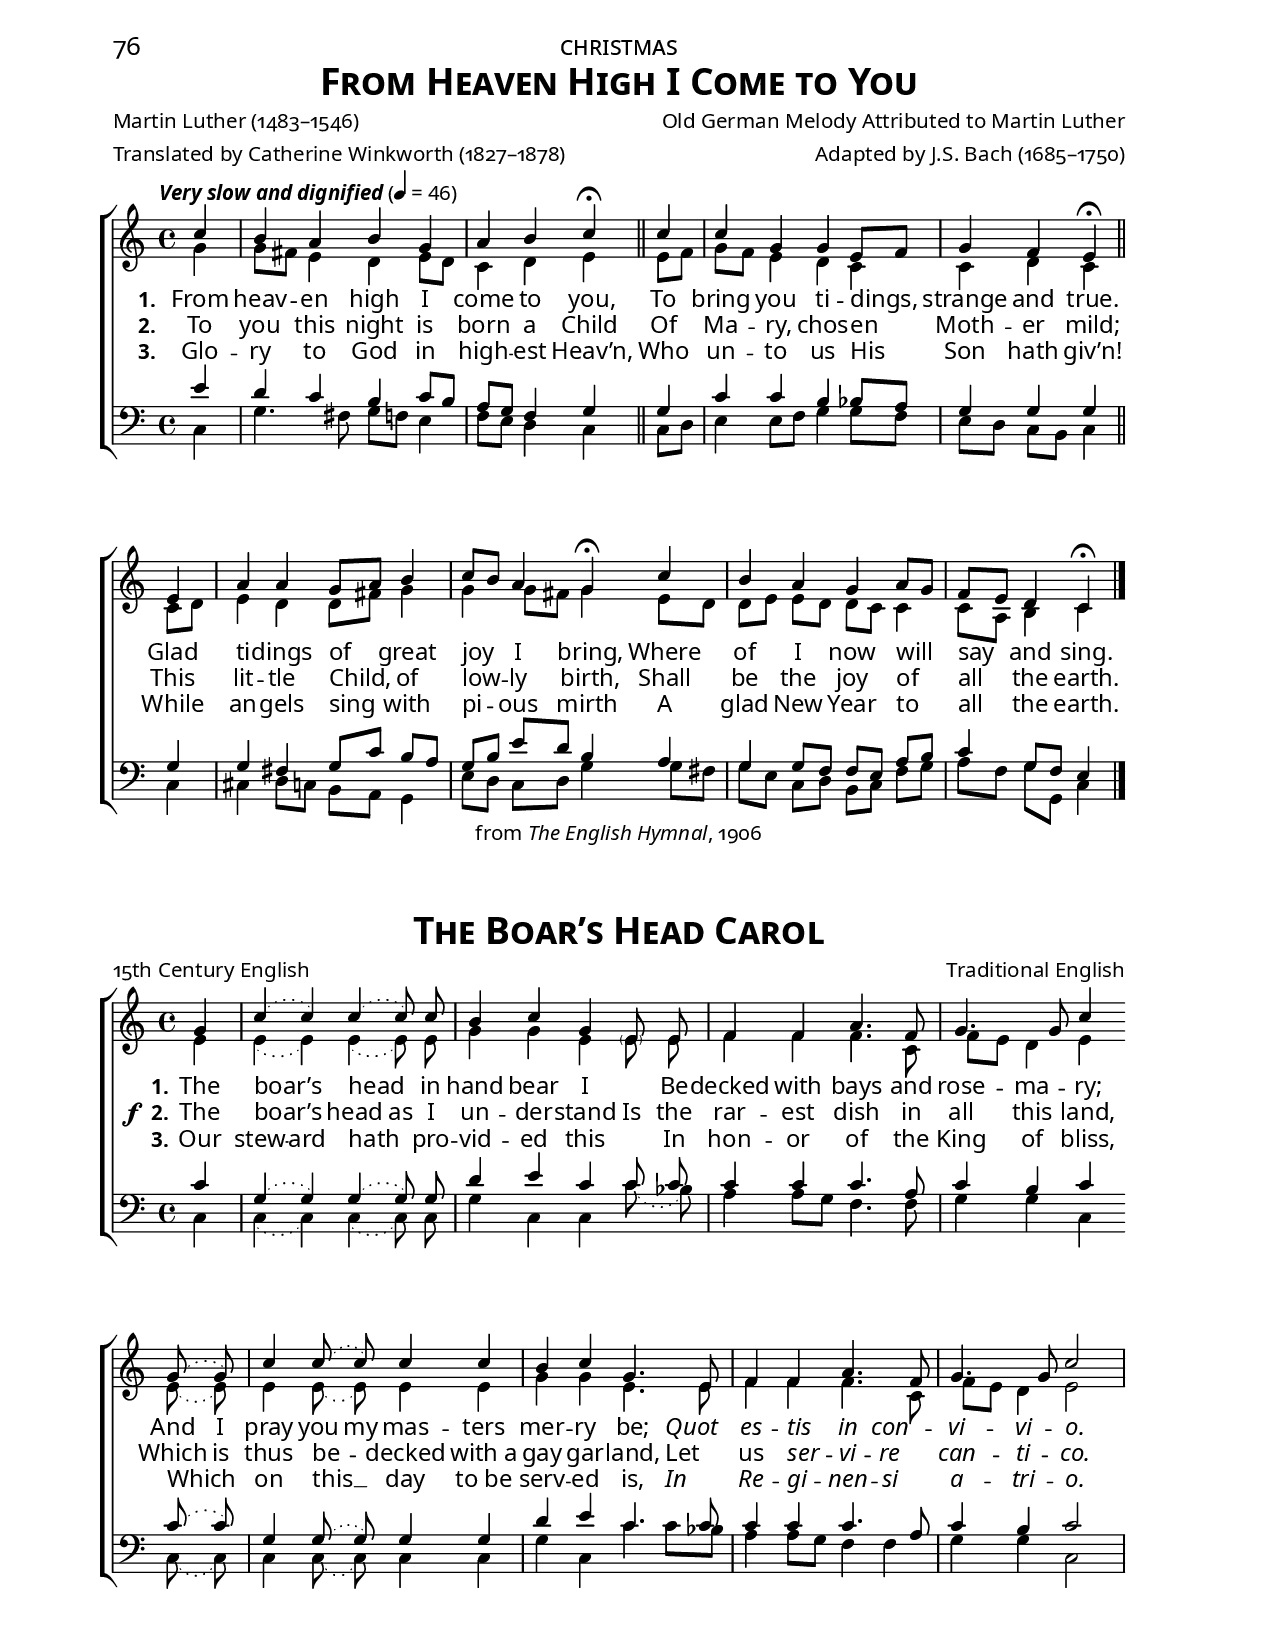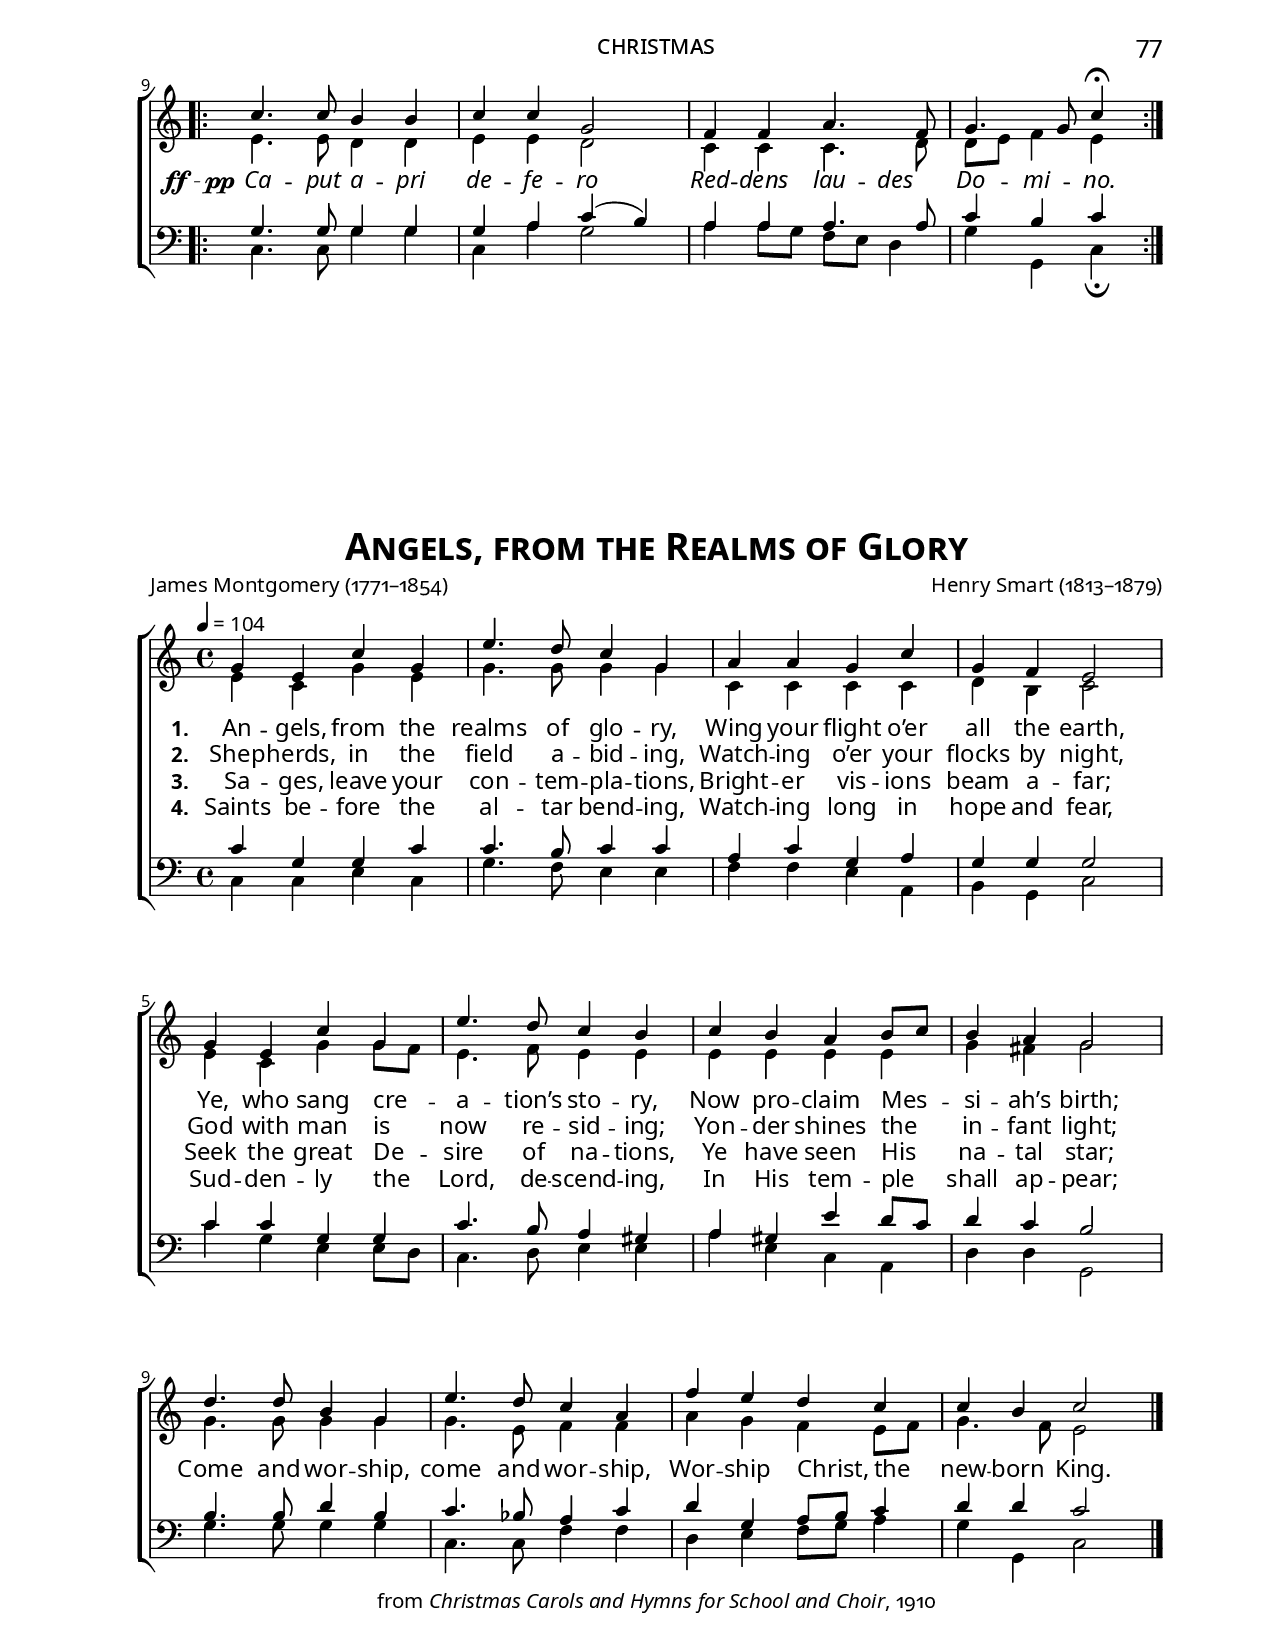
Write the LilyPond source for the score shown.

\version "2.14.2"
\include "util.ly"
\paper {
  print-all-headers = ##t
  paper-height = 11\in
  paper-width = 8.5\in
  indent = 0\in
  %system-system-spacing = #'((basic-distance . 10) (padding . 0))
  score-markup-spacing =
    #'((basic-distance . 0)
       (minimum-distance . 0)
       (padding . 0)
       (stretchability . 0))
  system-system-spacing =
    #'((basic-distance . 0)
       (minimum-distance . 0)
       (padding . -5)
       (stretchability . 100))
%{IF_LESSER
  markup-system-spacing #'stretchability = 50
  top-markup-spacing #'stretchability = 30
  last-bottom-spacing #'stretchability = 60
%}%END_IF_LESSER
  ragged-last-bottom = ##f
  ragged-bottom = ##f
  two-sided = ##t
  inner-margin = 1\in
  outer-margin = 0.75\in
  top-margin = 0.26\in
  bottom-margin = 0.25\in
  first-page-number = #076
  print-first-page-number = ##t
  headerLine = \markup{\override #'(font-name . "Garamond Premier Pro") \smallCapsOldStyle"christmas"}
  oddHeaderMarkup = \markup\fill-line{
     \override #'(font-name . "Garamond Premier Pro")\abs-fontsize #12.5
     \combine 
        \fill-line{"" \on-the-fly #print-page-number-check-first
        \oldStylePageNum""
        }
        \fill-line{\headerLine}
  }
  evenHeaderMarkup = \markup {
     \override #'(font-name . "Garamond Premier Pro")\abs-fontsize #12.5
     \combine
        \on-the-fly #print-page-number-check-first
        \oldStylePageNum""
        \fill-line{\headerLine}
  }
}

#(set-global-staff-size 18) \paper{ #(define fonts (make-pango-font-tree "Garamond Premier Pro" "Garamond Premier Pro" "Garamond Premier Pro" (/ 18 20))) }
%IF_NOT_LESSER
global = {
  \key c \major
  \time 4/4
  \autoBeamOff
  \mergeDifferentlyHeadedOn
}

sopMusic = \relative c'' {
  \tempo \markup\italic"Very slow and dignified" 4 = 46
  \partial 4 c4 |
  b a b g |
  a b c\fermata \bar "||"
  
  c |
  c g g e8[ f] |
  g4 f e\fermata \bar"||"
  
  e |
  a a g8[ a] b4 |
  c8[ b] a4 g\fermata
  
  c4 |
  b a g a8[ g] |
  f[ e] d4 c\fermata \bar "|."
}
sopWords = \lyricmode {
  
}

altoMusic = \relative c' {
  g'4 |
  g8[ fis] e4 d e8[ d] |
  c4 d e |
  
  e8[ f] |
  g[ f] e4 d c |
  c d c |
  
  c8[ d] |
  e4 d d8[ fis] g4 |
  g g8[ fis] g4 |
  
  e8[ d] |
  d[ e] e[ d] d[ c] c4 |
  c8[ a] b4 c \bar "|."
}
altoWords = \lyricmode {
  \dropLyricsIX
  \set stanza = #"1. "
  From heav -- en high I come to you,
  To bring you ti -- dings, strange and true.
  Glad ti -- dings of great joy I bring,
  Where of I now will say and sing.
}
altoWordsII = \lyricmode {
  \dropLyricsIX
%\markup\italic
  \set stanza = #"2. "
  To you this night is born a Child
  Of Ma -- ry, chos -- en Moth -- er mild;
  This lit -- tle Child, of low -- ly birth,
  Shall be the joy of all the earth.
}
altoWordsIII = \lyricmode {
  \dropLyricsIX
  \set stanza = #"3. "
  Glo -- ry to God in high -- est Heav’n,
  Who un -- to us His Son hath giv’n!
  While an -- gels sing with pi -- ous mirth
  A glad New Year to all the earth.
}
altoWordsIV = \lyricmode {
}
altoWordsV = \lyricmode {
}
altoWordsVI = \lyricmode {
}
tenorMusic = \relative c' {
  e4 |
  d c b c8[ b] |
  a[ g] f4 g |
  
  g4 |
  c c b bes8[ a] |
  g4 g g |
  
  g |
  g fis g8[ c] b[ a] |
  g[ b] e[ d] b4 |
  
  a4 |
  g g8[ f] f[ e] a[ b] |
  c4 g8[ f] e4 \bar "|."
}
tenorWords = \lyricmode {

}

bassMusic = \relative c {
  c4 |
  g'4. fis8 g[ f] e4 |
  f8[ e] d4 c |
  
  c8[ d] |
  e4 e8[ f] g4 g8[ f] |
  e[ d] c[ b] c4 |
  
  c |
  cis d8[ c] b[ a] g4 |
  e'8[ d] c[ d] g4 |
  
  g8[ fis] |
  g[ e] c[ d] b[ c] f[ g] |
  a[ f] g[ g,] c4 \bar "|."
}
bassWords = \lyricmode {

}

pianoRH = \relative c' {
  
}
pianoLH = \relative c' {
  
}

\score {
  <<
   \new ChoirStaff <<
%    \new Lyrics = sopranos \with { \override VerticalAxisGroup #'nonstaff-relatedstaff-spacing = #'((basic-distance . 1)) }
    \new Staff = women <<
      \new Voice = "sopranos" { \voiceOne << \global \sopMusic >> }
      \new Voice = "altos" { \voiceTwo << \global \altoMusic >> }
    >>
    \new Lyrics \with { alignAboveContext = #"women" \override VerticalAxisGroup #'nonstaff-relatedstaff-spacing = #'((basic-distance . 1))} \lyricsto "sopranos" \sopWords
    \new Lyrics = "altosVI"  \with { alignBelowContext = #"women" } \lyricsto "sopranos" \altoWordsVI
    \new Lyrics = "altosV"  \with { alignBelowContext = #"women" } \lyricsto "sopranos" \altoWordsV
    \new Lyrics = "altosIV"  \with { alignBelowContext = #"women" } \lyricsto "sopranos" \altoWordsIV
    \new Lyrics = "altosIII"  \with { alignBelowContext = #"women" } \lyricsto "sopranos" \altoWordsIII
    \new Lyrics = "altosII"  \with { alignBelowContext = #"women" } \lyricsto "sopranos" \altoWordsII
    \new Lyrics = "altos"  \with { alignBelowContext = #"women" \override VerticalAxisGroup #'nonstaff-relatedstaff-spacing = #'((padding . -0.5))} \lyricsto "sopranos" \altoWords
   \new Staff = men <<
      \clef bass
      \new Voice = "tenors" { \voiceOne << \global \tenorMusic >> }
      \new Voice = "basses" { \voiceTwo << \global \bassMusic >> }
    >>
    \new Lyrics \with { alignAboveContext = #"men" \override VerticalAxisGroup #'nonstaff-relatedstaff-spacing = #'((basic-distance . 1)) } \lyricsto "tenors" \tenorWords
    \new Lyrics \with { alignBelowContext = #"men" \override VerticalAxisGroup #'nonstaff-relatedstaff-spacing = #'((basic-distance . 1)) } \lyricsto "basses" \bassWords
  >>
%    \new PianoStaff << \new Staff { \new Voice { \pianoRH } } \new Staff { \clef "bass" \pianoLH } >>
  >>
  \layout {
  \context {
    \Lyrics
    \override LyricText #'font-size = #1.3
  }
    \context {
      \Score
      %\override SpacingSpanner #'base-shortest-duration = #(ly:make-moment 1 8)
      %\override SpacingSpanner #'common-shortest-duration = #(ly:make-moment 1 4)
    }
    \context {
      % Remove all empty staves
      % \Staff \RemoveEmptyStaves \override VerticalAxisGroup #'remove-first = ##t
    }
    \context {
      \Lyrics
      \override LyricText #'X-offset = #center-on-word
    }
  }
  
  \header {
    title = \markup{\override #'(font-name . "Garamond Premier Pro Semibold"){ \abs-fontsize #18 \smallCapsOldStyle"From Heaven High I Come to You"}}
    poet = \markup\oldStyleNum"Martin Luther (1483–1546)"
    meter = \markup\oldStyleNum"Translated by Catherine Winkworth (1827–1878)"
    composer = \markup\oldStyleNum"Old German Melody Attributed to Martin Luther"
    arranger = \markup\oldStyleNum"Adapted by J.S. Bach (1685–1750)"
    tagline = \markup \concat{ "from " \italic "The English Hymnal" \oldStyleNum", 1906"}
  }
}
\markup\fill-line{\concat{ "from " \italic "The English Hymnal" \oldStyleNum", 1906"}}
\markup\vspace#2

%END_IF_NOT_LESSER

















%Boars Head Carol
global = {
  \key c \major
  \time 4/4
  \autoBeamOff
  \override DynamicLineSpanner #'staff-padding = #0.0
  \override DynamicLineSpanner #'Y-extent = #'(-1 . 1)
  \mergeDifferentlyDottedOn
}

sopMusic = \relative c'' {
  \partial 4 g4 |
  \slurDotted c4( c) c4( c8) c8 |
  b4 c g4 \parenthesize e8\noBeam e |
  
  f4 f a4. f8 |
  g4. g8 c4 \bar""\break g8\noBeam( g) |
  c4 c8\noBeam( c) c4 c |
  
  b c g4. e8 |
  f4 f a4. f8 |
  g4. g8 c2 | \break
  
  \repeat volta 2 {
    c4. c8 b4 b |
    c c g2 |
    f4 f a4. f8 |
    g4. g8 c4\fermata
  }
}
sopWords = \lyricmode {
  
}

altoMusic = \relative c' {
  e4 |
  \slurDotted e( e) e4( e8) e8 |
  g4 g e4 e8\noBeam e |
  
  f4 f f4. c8 |
  \slurSolid f8[ e] d4 e \slurDotted e8\noBeam( e) |
  e4 e8\noBeam( e) e4 e |
  
  g g e4. e8 |
  f4 f f4. c8 |
  \slurSolid f[ e] d4 e2 |
  
  e4. e8 d4 d |
  e e d2 |
  c4 c c4. d8 |
  \slurSolid d[ e] f4 e |
}
altoWords = {
  \dropLyricsIX
  \lyricmode {
    \set stanza = #"1."
    \set ignoreMelismata = ##t
    The boar’s _ head _ in hand bear I "" Be -- decked with bays and rose -- ma -- ry;
    \set associatedVoice = "basses"
    And I pray you my mas -- ters mer -- ry be;
    \markup\italic Quot _ \markup\italic es -- \markup\italic tis _ \markup\italic in \markup\italic con -- \markup\italic vi -- \markup\italic vi -- \markup\italic o.
  }
  \set stanza = \markup\dynamic"  ff - pp"
  \lyricmode {
    \unset ignoreMelismata
    \markup\italic Ca -- \markup\italic put \markup\italic a -- \markup\italic pri \markup\italic de -- \markup\italic fe -- \markup\italic ro
    \set associatedVoice = "tenors"
    \markup\italic Red -- \markup\italic dens
    \set associatedVoice = "basses"
    \markup\italic lau -- \markup\italic des \markup\italic Do -- \markup\italic mi -- \markup\italic no.
  }
}
altoWordsII = {
  \dropLyricsIX
  \set stanza = \markup{\dynamic"f " "2."}
  \lyricmode {
  %\markup\italic
    \set ignoreMelismata = ##t
    The boar’s _ head as I un -- der -- stand Is the rar -- est dish in all this land,
    \set associatedVoice = "basses"
    Which is thus be -- _ decked with_a gay gar -- land,
    Let _ us
    \markup\italic ser -- _ \markup\italic vi -- \markup\italic re \markup\italic can -- \markup\italic ti -- \markup\italic co.
  }
}
altoWordsIII = \lyricmode {
  \dropLyricsIX
  \set stanza = #"3."
  \set ignoreMelismata = ##t
  Our stew -- ard hath _ pro -- vid -- ed this
  "" In hon -- or of the King of bliss,
  \set associatedVoice = "basses"
  Which _ on this __ _ day to_be serv -- ed is,
  \markup\italic In _ \markup\italic Re -- \markup\italic gi -- _ \markup\italic nen -- \markup\italic si \markup\italic a -- \markup\italic tri -- \markup\italic o.
}
altoWordsIV = \lyricmode {
}
altoWordsV = \lyricmode {
}
altoWordsVI = \lyricmode {
}
tenorMusic = \relative c' {
  c4 |
  \slurDotted g( g) g4( g8) g8 |
  d'4 e c4 c8\noBeam c |
  
  c4 c c4. a8 |
  c4 b c c8\noBeam( c) |
  g4 g8\noBeam( g) g4 g |
  
  d' e c4. c8 |
  c4 c c4. a8 |
  c4 b c2 |
  
  g4. g8 g4 g |
  g a \slurSolid c( b) |
  a a a4. a8 |
  c4 b c |
}
tenorWords = \lyricmode {

}

bassMusic = \relative c {
  c4 |
  \slurDotted c( c) c4( c8) c8 |
  g'4 c, c4 c'8\noBeam( bes) |
  
  a4 \slurSolid a8[ g] f4. f8 |
  g4 g c, \slurDotted c8\noBeam( c) |
  c4 c8\noBeam( c) c4 c |
  
  g' c, c'4 c8[ bes] |
  a4 \slurSolid a8[ g] f4 f |
  g4 g c,2 |
  
  c4. c8 g'4 g |
  c, a' g2 |
  a4 a8[ g] f[ e] d4 |
  g4 g, c\fermata |
}
bassWords = \lyricmode {

}

pianoRH = \relative c' {
  
}
pianoLH = \relative c' {
  
}

\score {
  <<
   \new ChoirStaff <<
%    \new Lyrics = sopranos \with { \override VerticalAxisGroup #'nonstaff-relatedstaff-spacing = #'((basic-distance . 1)) }
    \new Staff = women <<
      \new Voice = "sopranos" { \voiceOne << \global \sopMusic >> }
      \new Voice = "altos" { \voiceTwo << \global \altoMusic >> }
    >>
   \new Staff = men <<
      \clef bass
      \new Voice = "tenors" { \voiceOne << \global \tenorMusic >> }
      \new Voice = "basses" { \voiceTwo << \global \bassMusic >> }
    >>
    \new Lyrics \with { alignAboveContext = #"women" \override VerticalAxisGroup #'nonstaff-relatedstaff-spacing = #'((basic-distance . 1))} \lyricsto "sopranos" \sopWords
    \new Lyrics = "altosVI"  \with { alignBelowContext = #"women" } \lyricsto "tenors" \altoWordsVI
    \new Lyrics = "altosV"  \with { alignBelowContext = #"women" } \lyricsto "tenors" \altoWordsV
    \new Lyrics = "altosIV"  \with { alignBelowContext = #"women" } \lyricsto "tenors" \altoWordsIV
    \new Lyrics = "altosIII"  \with { alignBelowContext = #"women" } \lyricsto "tenors" \altoWordsIII
    \new Lyrics = "altosII"  \with { alignBelowContext = #"women" } \lyricsto "tenors" \altoWordsII
    \new Lyrics = "altos"  \with { alignBelowContext = #"women" \override VerticalAxisGroup #'nonstaff-relatedstaff-spacing = #'((padding . -0.5))} \lyricsto "tenors" \altoWords
    \new Lyrics \with { alignAboveContext = #"men" \override VerticalAxisGroup #'nonstaff-relatedstaff-spacing = #'((basic-distance . 1)) } \lyricsto "tenors" \tenorWords
    \new Lyrics \with { alignBelowContext = #"men" \override VerticalAxisGroup #'nonstaff-relatedstaff-spacing = #'((basic-distance . 1)) } \lyricsto "basses" \bassWords
  >>
%    \new PianoStaff << \new Staff { \new Voice { \pianoRH } } \new Staff { \clef "bass" \pianoLH } >>
  >>
  \layout {
  \context {
    \Lyrics
    \override LyricText #'font-size = #1.3
  }
    \context {
      \Score
      %\override SpacingSpanner #'base-shortest-duration = #(ly:make-moment 1 8)
      %\override SpacingSpanner #'common-shortest-duration = #(ly:make-moment 1 4)
    }
    \context {
      % Remove all empty staves
      % \Staff \RemoveEmptyStaves \override VerticalAxisGroup #'remove-first = ##t
    }
    \context {
      \Lyrics
      \override LyricText #'X-offset = #center-on-word
    }
  }
  \header {
    title = \markup{\override #'(font-name . "Garamond Premier Pro Semibold"){ \abs-fontsize #18 \smallCapsOldStyle"The Boar’s Head Carol"}}
    poet = \markup\oldStyleNum"15th Century English"
    composer = \markup\oldStyleNum"Traditional English"
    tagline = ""
  }
}
%IF_NOT_LESSER
\markup\vspace#8
%END_IF_NOT_LESSER





















%Angels From the Realms of Glory
global = {
  \key c \major
  \time 4/4
  \override DynamicLineSpanner #'staff-padding = #0.0
  \override DynamicLineSpanner #'Y-extent = #'(-1 . 1)
  \autoBeamOff
}

sopMusic = \relative c'' {
  \tempo 4 = 104
  g4 e c' g |
  e'4. d8 c4 g |
  a a g c |
  g f e2 | \break
  
  g4 e c' g |
  e'4. d8 c4 b |
  c b a b8[ c] |
  b4 a g2 | \break
  
  d'4. d8 b4 g |  
  e'4. d8 c4 a |
  f' e d c |
  c b c2 \bar "|."
}
sopWords = \lyricmode {
  
}

altoMusic = \relative c' {
  e4 c g' e |
  g4. g8 g4 g |
  c, c c c |
  
  d b c2 |
  e4 c g' g8[ f] |
  e4. f8 e4 e |
  
  e e e e |
  g fis g2 |
  g4. g8 g4 g |
  
  g4. e8 f4 f |
  a g f e8[ f] |
  g4. f8 e2 \bar "|."
}
altoWords = \lyricmode {
  \dropLyricsIX
  \set stanza = #"1. "
  An -- gels, from the realms of glo -- ry,
  Wing your flight o’er all the earth,
  \set associatedVoice = "basses"
  Ye, who sang cre -- a -- tion’s sto -- ry,
  \unset associatedVoice
  Now pro -- claim Mes -- si -- ah’s birth;
  Come and wor -- ship, come and wor -- ship,
  \set associatedVoice = "basses"
  Wor -- ship
  \set associatedVoice = "altos"
  Christ, the
  \unset associatedVoice
  new -- born King.
}
altoWordsII = \lyricmode {
  \dropLyricsIX
%\markup\italic
  \set stanza = #"2. "
  Shep -- herds, in the field a -- bid -- ing, Watch -- ing o’er your flocks by night,
  \set associatedVoice = "basses"
  God with man is now re -- sid -- ing;
  \unset associatedVoice
  Yon -- der shines the in -- fant light;
}
altoWordsIII = \lyricmode {
  \dropLyricsIX
  \set stanza = #"3. "
  Sa -- ges, leave your con -- tem -- pla -- tions, Bright -- er vis -- ions beam a -- far;
  \set associatedVoice = "basses"
  Seek the great De -- sire of na -- tions,
  \unset associatedVoice
  Ye have seen His na -- tal star;
}
altoWordsIV = \lyricmode {
  \dropLyricsIX
  \set stanza = #"4. "
  Saints be -- fore the al -- tar bend -- ing,
    Watch -- ing long in hope and fear,
  \set associatedVoice = "basses"
  Sud -- den -- ly the Lord, de -- scend -- ing, 
  \unset associatedVoice
    In His tem -- ple shall ap -- pear;
}
tenorMusic = \relative c' {
  c4 g g c |
  c4. b8 c4 c |
  a c g a |
  
  g g g2 |
  c4 c g g |
  c4. b8 a4 gis |
  
  a gis e' d8[ c] |
  d4 c b2 |
  b4. b8 d4 b |
  
  c4. bes8 a4 c |
  d g, a8[ b] c4 |
  d4 d c2 \bar "|."
}
tenorWords = \lyricmode {

}

bassMusic = \relative c {
  c4 c e c |
  g'4. f8 e4 e |
  f f e a, |
  
  b g c2 |
  c'4 g e e8[ d] |
  c4. d8 e4 e |
  
  a e c a |
  d d g,2 |
  g'4. g8 g4 g |
  
  c,4. c8 f4 f |
  d e f8[ g] a4 |
  g g, c2 \bar "|."
}
bassWords = \lyricmode {

}

\score {
  <<
   \new ChoirStaff <<
%    \new Lyrics = sopranos \with { \override VerticalAxisGroup #'nonstaff-relatedstaff-spacing = #'((basic-distance . 1)) }
    \new Staff = women <<
      \new Voice = "sopranos" { \voiceOne << \global \sopMusic >> }
      \new Voice = "altos" { \voiceTwo << \global \altoMusic >> }
    >>
    \new Lyrics \with { alignAboveContext = #"women" \override VerticalAxisGroup #'nonstaff-relatedstaff-spacing = #'((basic-distance . 1))} \lyricsto "sopranos" \sopWords
   \new Staff = men <<
      \clef bass
      \new Voice = "tenors" { \voiceOne << \global \tenorMusic >> }
      \new Voice = "basses" { \voiceTwo << \global \bassMusic >> }
    >>
    \context Lyrics = "altosIV"  \with { alignBelowContext = #"women" } \lyricsto "sopranos" \altoWordsIV
    \context Lyrics = "altosIII"  \with { alignBelowContext = #"women" } \lyricsto "sopranos" \altoWordsIII
    \context Lyrics = "altosII"  \with { alignBelowContext = #"women" } \lyricsto "sopranos" \altoWordsII
    \context Lyrics = "altos"  \with { alignBelowContext = #"women" \override VerticalAxisGroup #'nonstaff-relatedstaff-spacing = #'((padding . -0.5))} \lyricsto "sopranos" \altoWords
    \new Lyrics \with { alignAboveContext = #"men" \override VerticalAxisGroup #'nonstaff-relatedstaff-spacing = #'((basic-distance . 1)) } \lyricsto "tenors" \tenorWords
    \new Lyrics \with { alignBelowContext = #"men" \override VerticalAxisGroup #'nonstaff-relatedstaff-spacing = #'((basic-distance . 1)) } \lyricsto "basses" \bassWords
  >>
%    \new PianoStaff << \new Staff { \new Voice { \pianoRH } } \new Staff { \clef "bass" \pianoLH } >>
  >>
  \layout {
  \context {
    \Lyrics
    \override LyricText #'font-size = #1.3
  }
    \context {
      \Score
      %\override SpacingSpanner #'base-shortest-duration = #(ly:make-moment 1 8)
      %\override SpacingSpanner #'common-shortest-duration = #(ly:make-moment 1 4)
    }
    \context {
      % Remove all empty staves
      % \Staff \RemoveEmptyStaves \override VerticalAxisGroup #'remove-first = ##t
    }
    \context {
      \Lyrics
      \override LyricText #'X-offset = #center-on-word
    }
  }
  \header {
    title = \markup{\override #'(font-name . "Garamond Premier Pro Semibold"){ \abs-fontsize #18 \smallCapsOldStyle"Angels, from the Realms of Glory"}}
    poet = \markup\oldStyleNum"James Montgomery (1771–1854)"
    composer = \markup\oldStyleNum"Henry Smart (1813–1879)"
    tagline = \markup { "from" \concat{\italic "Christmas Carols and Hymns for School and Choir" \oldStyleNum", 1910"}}
  }
}
\header {
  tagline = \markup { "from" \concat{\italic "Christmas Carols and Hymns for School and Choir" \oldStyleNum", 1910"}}
}

